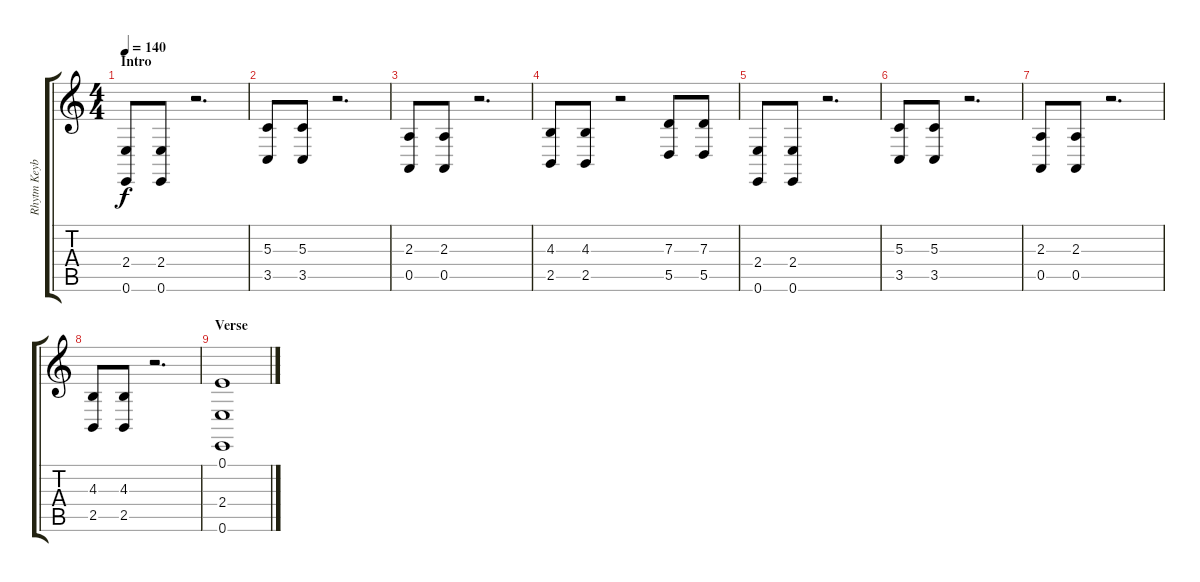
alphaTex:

\track ("Rhytm Keyboards" "Rhytm Keyb") {instrument timpani}
\staff {score tabs}
\tuning (E4 B3 G3 D3 A2 E2) {hide}
\ts (4 4)
\section ("" "Intro")
\tempo 140
\clef g2
\ks c
(2.4 0.6).8{dy f} (2.4 0.6).8 r.2{d} |
(5.3 3.5).8 (5.3 3.5).8 r.2{d} |
(2.3 0.5).8 (2.3 0.5).8 r.2{d} |
(4.3 2.5).8 (4.3 2.5).8 r.2 (7.3 5.5).8 (7.3 5.5).8 |
(2.4 0.6).8 (2.4 0.6).8 r.2{d} |
(5.3 3.5).8 (5.3 3.5).8 r.2{d} |
(2.3 0.5).8 (2.3 0.5).8 r.2{d} |
(4.3 2.5).8 (4.3 2.5).8 r.2{d} |
\section ("" "Verse")
(0.1 2.4 0.6).1{instrument orchestrahit}
